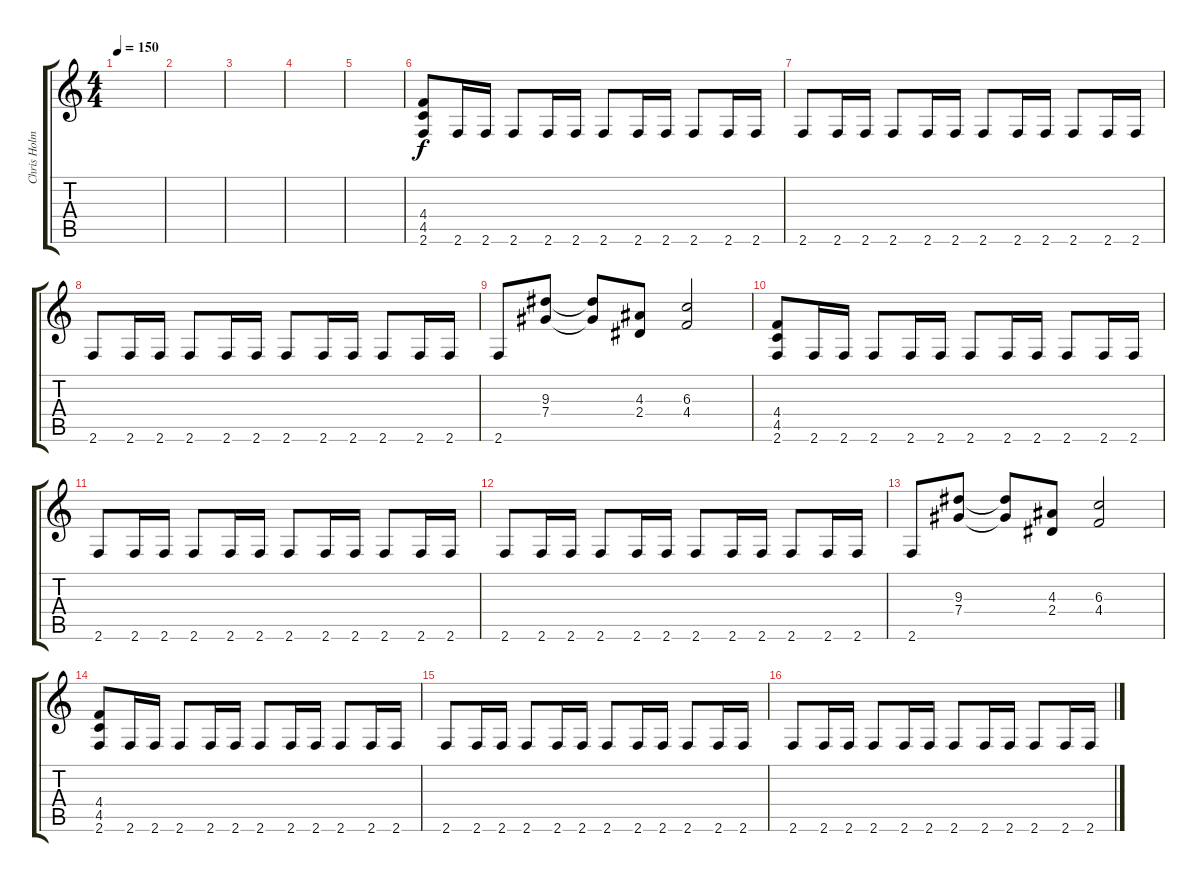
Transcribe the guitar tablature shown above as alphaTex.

\track ("Chris Holmes" "Chris Holm") {instrument distortionguitar}
\staff {score tabs}
\tuning (Eb4 Bb3 Gb3 Db3 Ab2 Eb2) {hide}
\ts (4 4)
\tempo 150
\clef g2
\ks c
|
|
|
|
|
(4.4 4.5 2.6).8 2.6.16 2.6.16 2.6.8 2.6.16 2.6.16 2.6.8 2.6.16 2.6.16 2.6.8 2.6.16 2.6.16 |
2.6.8 2.6.16 2.6.16 2.6.8 2.6.16 2.6.16 2.6.8 2.6.16 2.6.16 2.6.8 2.6.16 2.6.16 |
2.6.8 2.6.16 2.6.16 2.6.8 2.6.16 2.6.16 2.6.8 2.6.16 2.6.16 2.6.8 2.6.16 2.6.16 |
2.6.8 (9.3 7.4).8 (9.3{t} 7.4{t}).8 (4.3 2.4).8 (6.3 4.4).2 |
(4.4 4.5 2.6).8 2.6.16 2.6.16 2.6.8 2.6.16 2.6.16 2.6.8 2.6.16 2.6.16 2.6.8 2.6.16 2.6.16 |
2.6.8 2.6.16 2.6.16 2.6.8 2.6.16 2.6.16 2.6.8 2.6.16 2.6.16 2.6.8 2.6.16 2.6.16 |
2.6.8 2.6.16 2.6.16 2.6.8 2.6.16 2.6.16 2.6.8 2.6.16 2.6.16 2.6.8 2.6.16 2.6.16 |
2.6.8 (9.3 7.4).8 (9.3{t} 7.4{t}).8 (4.3 2.4).8 (6.3 4.4).2 |
(4.4 4.5 2.6).8 2.6.16 2.6.16 2.6.8 2.6.16 2.6.16 2.6.8 2.6.16 2.6.16 2.6.8 2.6.16 2.6.16 |
2.6.8 2.6.16 2.6.16 2.6.8 2.6.16 2.6.16 2.6.8 2.6.16 2.6.16 2.6.8 2.6.16 2.6.16 |
2.6.8 2.6.16 2.6.16 2.6.8 2.6.16 2.6.16 2.6.8 2.6.16 2.6.16 2.6.8 2.6.16 2.6.16
